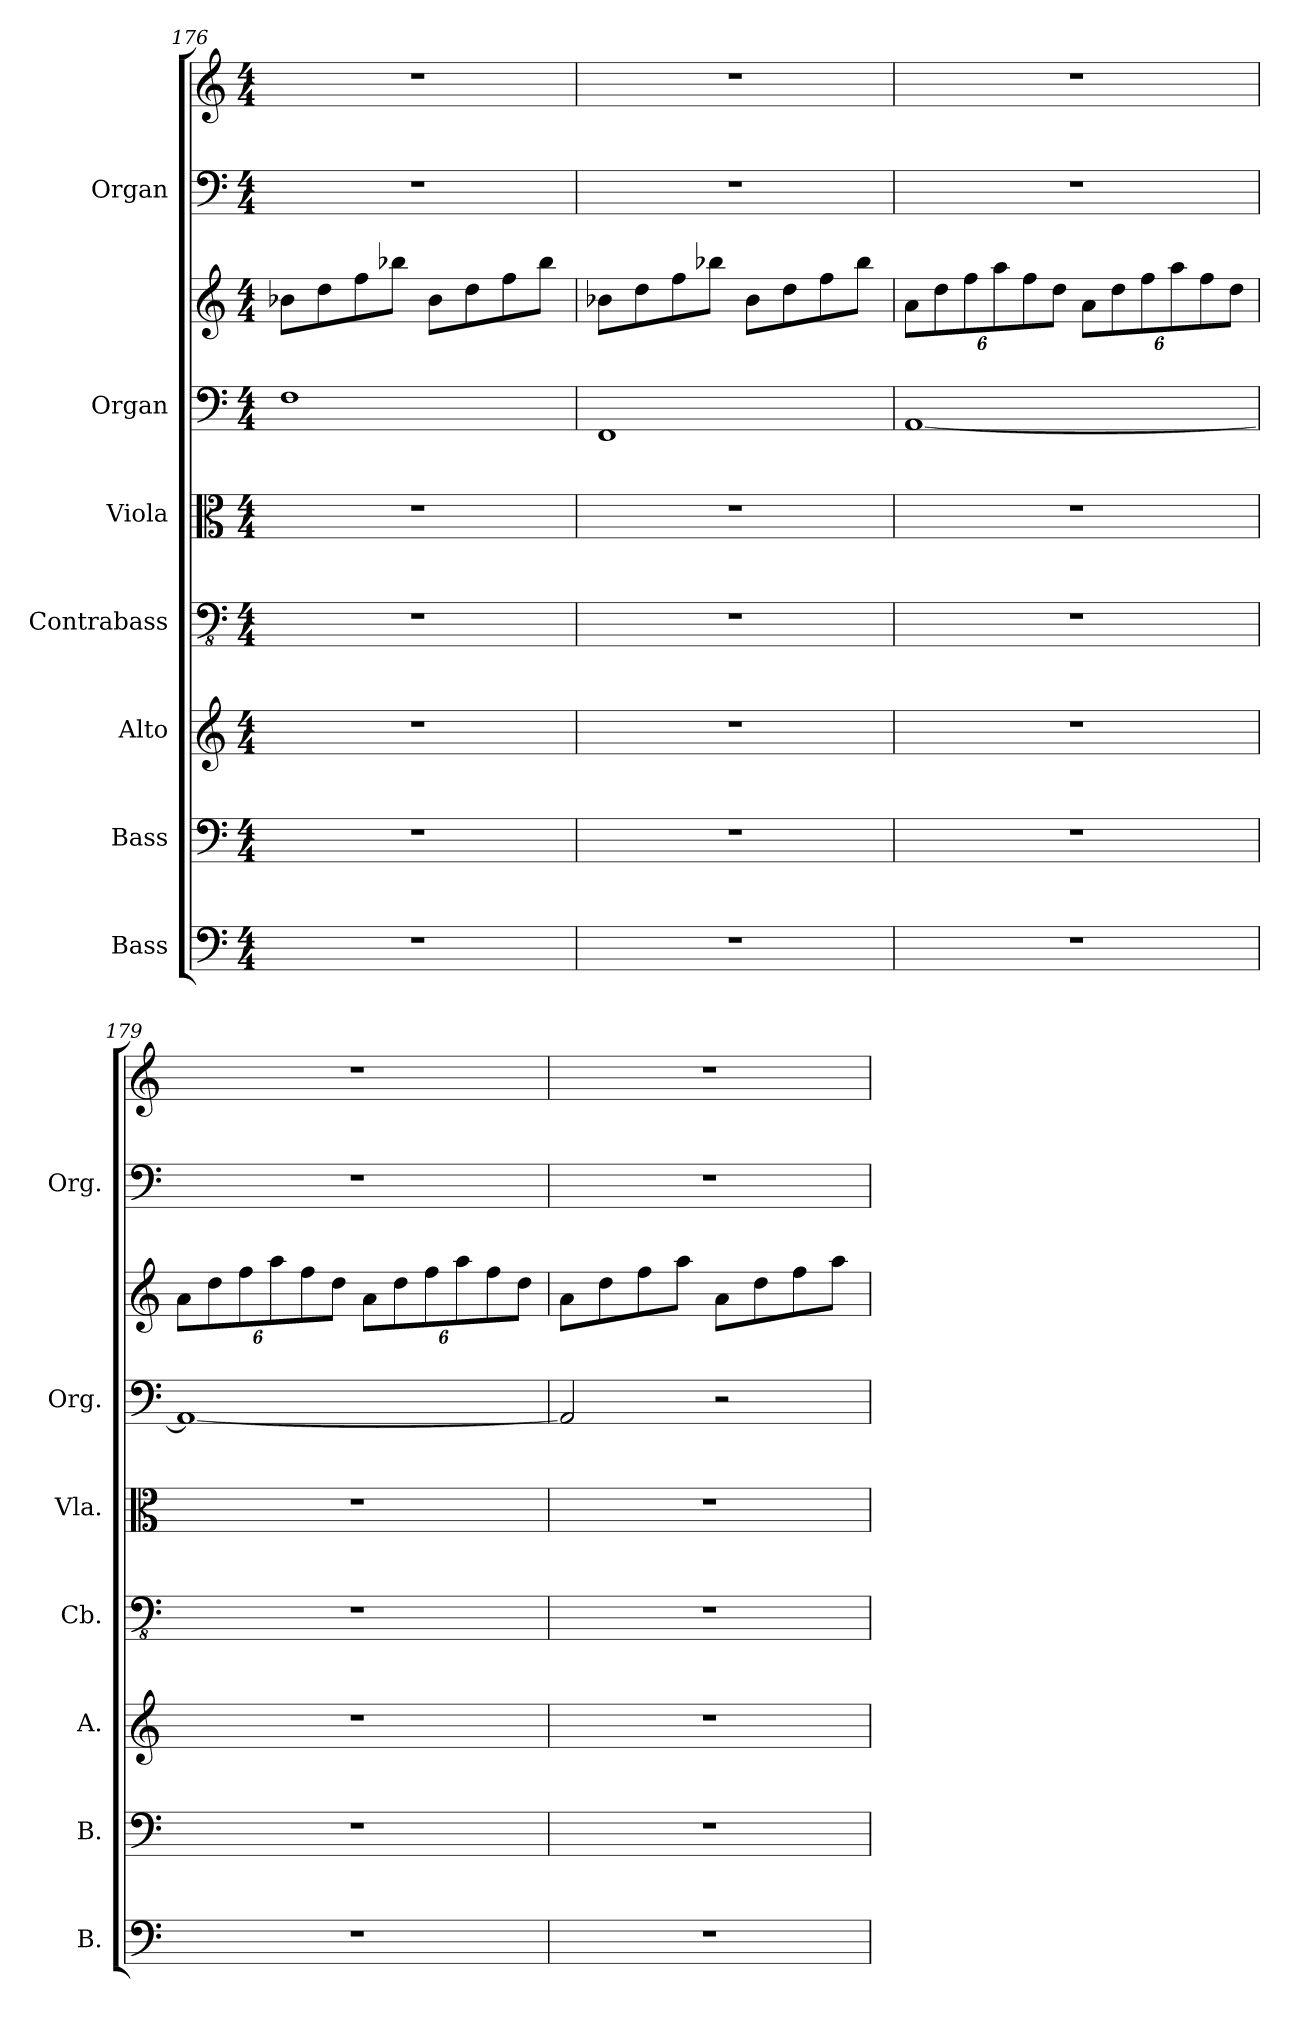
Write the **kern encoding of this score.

**kern	**kern	**kern	**kern	**kern	**kern	**kern	**kern	**kern
*part7	*part6	*part5	*part4	*part3	*part2	*part2	*part1	*part1
*staff9	*staff8	*staff7	*staff6	*staff5	*staff4	*staff3	*staff2	*staff1
*I"Bass	*I"Bass	*I"Alto	*I"Contrabass	*I"Viola	*I"Organ	*	*I"Organ	*
*I'B.	*I'B.	*I'A.	*I'Cb.	*I'Vla.	*I'Org.	*	*I'Org.	*
*clefF4	*clefF4	*clefG2	*clefFv4	*clefC3	*clefF4	*clefG2	*clefF4	*clefG2
*	*	*	*ITrd7c12	*	*	*	*	*
*k[]	*k[]	*k[]	*k[]	*k[]	*k[]	*k[]	*k[]	*k[]
*M4/4	*M4/4	*M4/4	*M4/4	*M4/4	*M4/4	*M4/4	*M4/4	*M4/4
=176	=176	=176	=176	=176	=176	=176	=176	=176
1r	1r	1r	1r	1r	1F	8b-X\L	1r	1r
.	.	.	.	.	.	8dd\	.	.
.	.	.	.	.	.	8ff\	.	.
.	.	.	.	.	.	8bb-X\J	.	.
.	.	.	.	.	.	8b-\L	.	.
.	.	.	.	.	.	8dd\	.	.
.	.	.	.	.	.	8ff\	.	.
.	.	.	.	.	.	8bb-\J	.	.
=177	=177	=177	=177	=177	=177	=177	=177	=177
1r	1r	1r	1r	1r	1FF	8b-X\L	1r	1r
.	.	.	.	.	.	8dd\	.	.
.	.	.	.	.	.	8ff\	.	.
.	.	.	.	.	.	8bb-X\J	.	.
.	.	.	.	.	.	8b-\L	.	.
.	.	.	.	.	.	8dd\	.	.
.	.	.	.	.	.	8ff\	.	.
.	.	.	.	.	.	8bb-\J	.	.
!!LO:PB:g=z
=178	=178	=178	=178	=178	=178	=178	=178	=178
*	*	*	*	*	*	*Xbrackettup	*	*
1r	1r	1r	1r	1r	[1AA	12a\L	1r	1r
.	.	.	.	.	.	12dd\	.	.
.	.	.	.	.	.	12ff\	.	.
.	.	.	.	.	.	12aa\	.	.
.	.	.	.	.	.	12ff\	.	.
.	.	.	.	.	.	12dd\J	.	.
.	.	.	.	.	.	12a\L	.	.
.	.	.	.	.	.	12dd\	.	.
.	.	.	.	.	.	12ff\	.	.
.	.	.	.	.	.	12aa\	.	.
.	.	.	.	.	.	12ff\	.	.
.	.	.	.	.	.	12dd\J	.	.
=179	=179	=179	=179	=179	=179	=179	=179	=179
1r	1r	1r	1r	1r	1AA_	12a\L	1r	1r
.	.	.	.	.	.	12dd\	.	.
.	.	.	.	.	.	12ff\	.	.
.	.	.	.	.	.	12aa\	.	.
.	.	.	.	.	.	12ff\	.	.
.	.	.	.	.	.	12dd\J	.	.
.	.	.	.	.	.	12a\L	.	.
.	.	.	.	.	.	12dd\	.	.
.	.	.	.	.	.	12ff\	.	.
.	.	.	.	.	.	12aa\	.	.
.	.	.	.	.	.	12ff\	.	.
.	.	.	.	.	.	12dd\J	.	.
=180	=180	=180	=180	=180	=180	=180	=180	=180
1r	1r	1r	1r	1r	2AA/]	8a\L	1r	1r
.	.	.	.	.	.	8dd\	.	.
.	.	.	.	.	.	8ff\	.	.
.	.	.	.	.	.	8aa\J	.	.
.	.	.	.	.	2r	8a\L	.	.
.	.	.	.	.	.	8dd\	.	.
.	.	.	.	.	.	8ff\	.	.
.	.	.	.	.	.	8aa\J	.	.
=	=	=	=	=	=	=	=	=
*-	*-	*-	*-	*-	*-	*-	*-	*-
